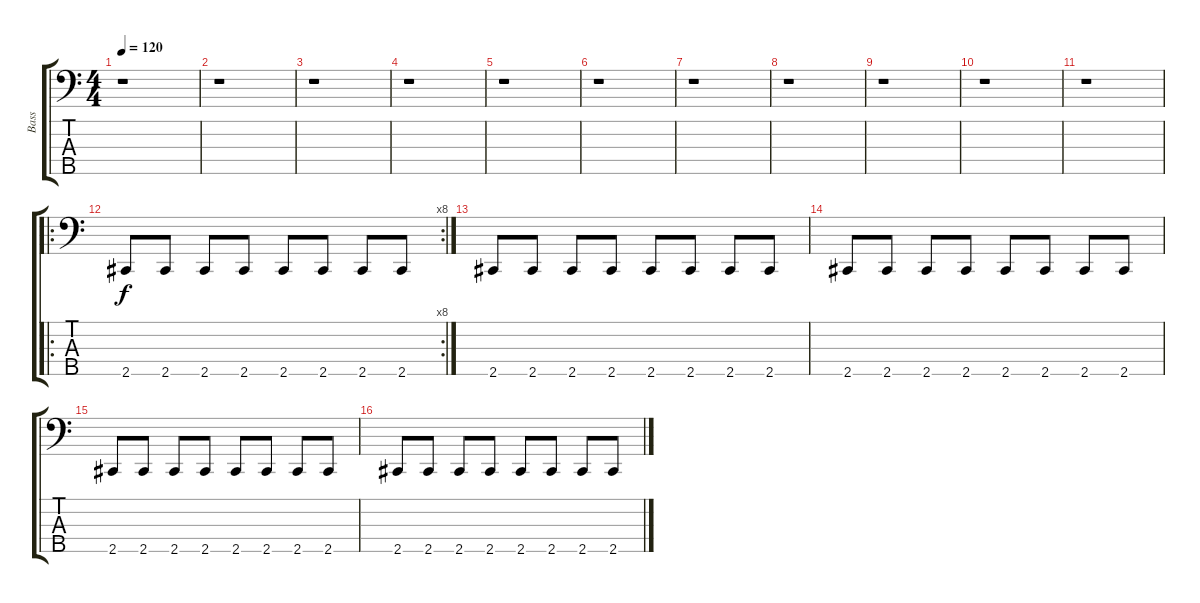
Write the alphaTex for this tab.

\track ("Bass" "Bass") {instrument electricbasspick}
\staff {score tabs}
\tuning (Gb2 E2 B1 Gb1 B0) {hide}
\ts (4 4)
\tempo 120
\clef f4
\ks c
r.1{dy f} |
r.1 |
r.1 |
r.1 |
r.1 |
r.1 |
r.1 |
r.1 |
r.1 |
r.1 |
r.1 |
\ro
\rc 8
2.5.8 2.5.8 2.5.8 2.5.8 2.5.8 2.5.8 2.5.8 2.5.8 |
2.5.8 2.5.8 2.5.8 2.5.8 2.5.8 2.5.8 2.5.8 2.5.8 |
2.5.8 2.5.8 2.5.8 2.5.8 2.5.8 2.5.8 2.5.8 2.5.8 |
2.5.8 2.5.8 2.5.8 2.5.8 2.5.8 2.5.8 2.5.8 2.5.8 |
2.5.8 2.5.8 2.5.8 2.5.8 2.5.8 2.5.8 2.5.8 2.5.8
